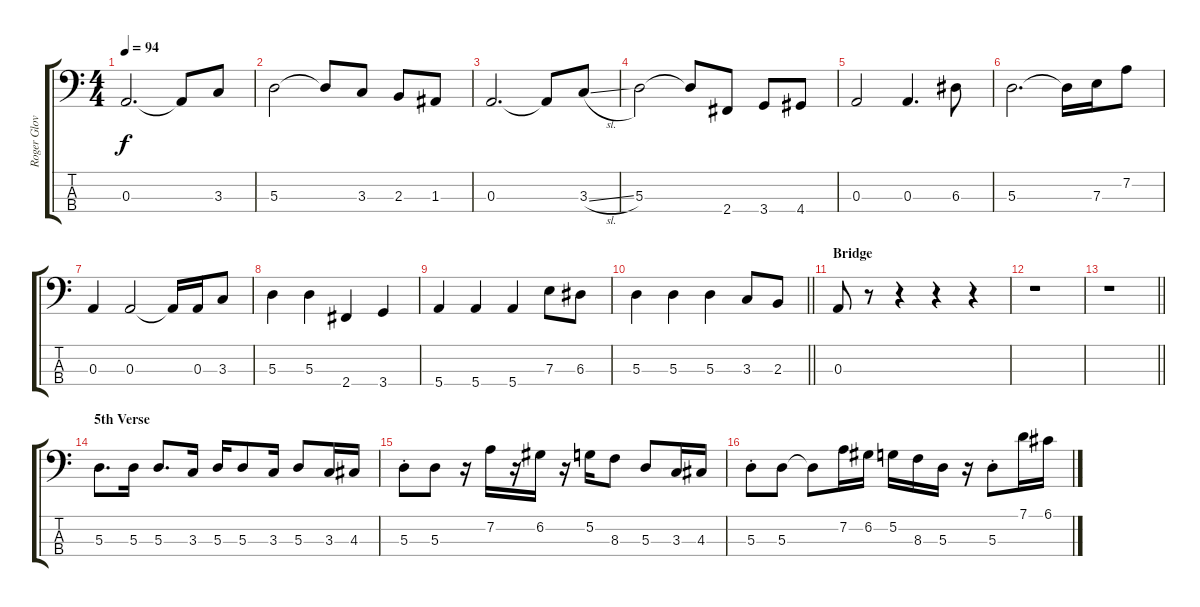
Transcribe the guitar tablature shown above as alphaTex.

\track ("Roger Glover (Bass)" "Roger Glov") {instrument electricbassfinger}
\staff {score tabs}
\tuning (G2 D2 A1 E1) {hide}
\ts (4 4)
\tempo 94
\clef f4
\ks c
0.3.2{d dy f} 0.3{t}.8 3.3.8 |
5.3.2 5.3{t}.8 3.3.8 2.3.8 1.3.8 |
0.3.2{d} 0.3{t}.8 3.3{sl}.8 |
5.3.2 5.3{t}.8 2.4.8 3.4.8 4.4.8 |
0.3.2 0.3.4{d} 6.3.8 |
5.3.2{d} 5.3{t}.16 7.3.16 7.2.8 |
0.3.4 0.3.2 0.3{t}.16 0.3.16 3.3.8 |
5.3.4 5.3.4 2.4.4 3.4.4 |
5.4.4 5.4.4 5.4.4 7.3.8 6.3.8 |
\barLineRight lightlight
5.3.4 5.3.4 5.3.4 3.3.8 2.3.8 |
\section ("" "Bridge")
0.3.8 r.8 r.4 r.4 r.4 |
r.1 |
\barLineRight lightlight
r.1 |
\section ("" "5th Verse")
5.3.8{d} 5.3.16 5.3.8{d} 3.3.16 5.3.16 5.3.8 3.3.16 5.3.8 3.3.16 4.3.16 |
5.3{st}.8 5.3.8 r.16 7.2.16 r.16 6.2.16 r.16 5.2.16 8.3.8 5.3.8 3.3.16 4.3.16 |
5.3{st}.8 5.3.8 5.3{t}.8 7.2.16 6.2.16 5.2.16 8.3.16 5.3.16 r.16 5.3{st}.8 7.1.16 6.1.16
